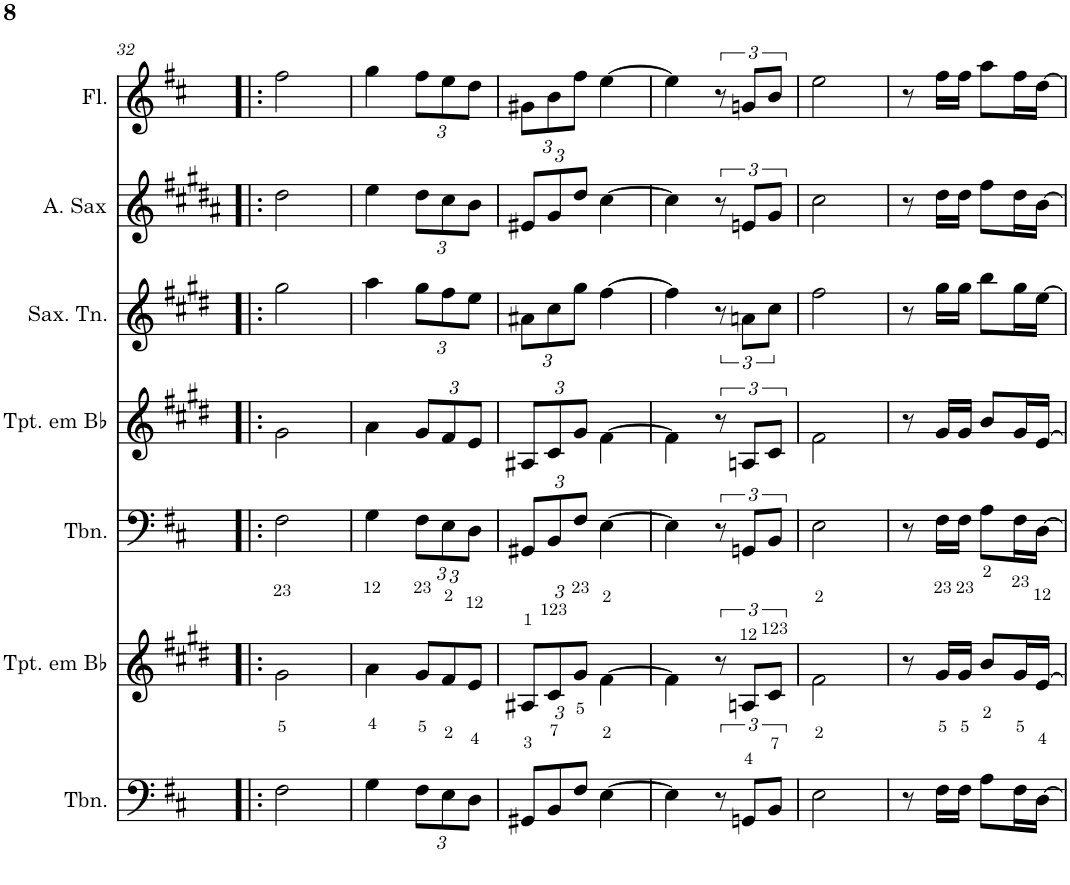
**kern	**kern	**kern	**kern	**kern	**kern	**kern
*part7	*part6	*part5	*part4	*part3	*part2	*part1
*staff7	*staff6	*staff5	*staff4	*staff3	*staff2	*staff1
*I"Trombone	*I"Trompete em Bb	*I"Trombone	*I"Trompete em Bb	*I"Saxofone Tenor	*I"Saxofone Alto	*I"Flauta Transversal
*I'Tbn.	*I'Tpt. em Bb	*I'Tbn.	*I'Tpt. em Bb	*I'Sax. Tn.	*	*I'Fl.
!!LO:PB:g=z
*clefF4	*clefG2	*clefF4	*clefG2	*clefG2	*clefG2	*clefG2
*	*Trd1c2	*	*Trd1c2	*Trd8c14	*Trd5c9	*
*k[f#c#]	*k[f#c#g#d#]	*k[f#c#]	*k[f#c#g#d#]	*k[f#c#g#d#]	*k[f#c#g#d#a#]	*k[f#c#]
*D:	*E:	*D:	*E:	*E:	*B:	*D:
*M2/4	*M2/4	*M2/4	*M2/4	*M2/4	*M2/4	*M2/4
=32!|:	=32!|:	=32!|:	=32!|:	=32!|:	=32!|:	=32!|:
2F#\	2g#\	2F#\	2g#\	2gg#\	2dd#\	2ff#\
=33	=33	=33	=33	=33	=33	=33
4G\	4a\	4G\	4a\	4aa\	4ee\	4gg\
*Xbrackettup	*Xbrackettup	*Xbrackettup	*Xbrackettup	*Xbrackettup	*Xbrackettup	*Xbrackettup
12F#\L	12g#/L	12F#\L	12g#/L	12gg#\L	12dd#\L	12ff#\L
12E\	12f#/	12E\	12f#/	12ff#\	12cc#\	12ee\
12D\J	12e/J	12D\J	12e/J	12ee\J	12b\J	12dd\J
=34	=34	=34	=34	=34	=34	=34
12GG#X/L	12A#X/L	12GG#X/L	12A#X/L	12a#X\L	12e#X/L	12g#X\L
12BB/	12c#/	12BB/	12c#/	12cc#\	12g#/	12b\
12F#/J	12g#/J	12F#/J	12g#/J	12gg#\J	12dd#/J	12ff#\J
[4E\	[4f#\	[4E\	[4f#\	[4ff#\	[4cc#\	[4ee\
=35	=35	=35	=35	=35	=35	=35
4E\]	4f#\]	4E\]	4f#\]	4ff#\]	4cc#\]	4ee\]
*brackettup	*brackettup	*brackettup	*brackettup	*brackettup	*brackettup	*brackettup
12r	12r	12r	12r	12r	12r	12r
12GGn/L	12An/L	12GGn/L	12An/L	12an\L	12en/L	12gn/L
12BB/J	12c#/J	12BB/J	12c#/J	12cc#\J	12g#/J	12b/J
=36	=36	=36	=36	=36	=36	=36
2E\	2f#\	2E\	2f#\	2ff#\	2cc#\	2ee\
=37	=37	=37	=37	=37	=37	=37
8r	8r	8r	8r	8r	8r	8r
16F#\LL	16g#/LL	16F#\LL	16g#/LL	16gg#\LL	16dd#\LL	16ff#\LL
16F#\JJ	16g#/JJ	16F#\JJ	16g#/JJ	16gg#\JJ	16dd#\JJ	16ff#\JJ
8A\L	8b/L	8A\L	8b/L	8bb\L	8ff#\L	8aa\L
16F#\L	16g#/L	16F#\L	16g#/L	16gg#\L	16dd#\L	16ff#\L
[16D\JJ	[16e/JJ	[16D\JJ	[16e/JJ	[16ee\JJ	[16b\JJ	[16dd\JJ
=	=	=	=	=	=	=
*-	*-	*-	*-	*-	*-	*-
